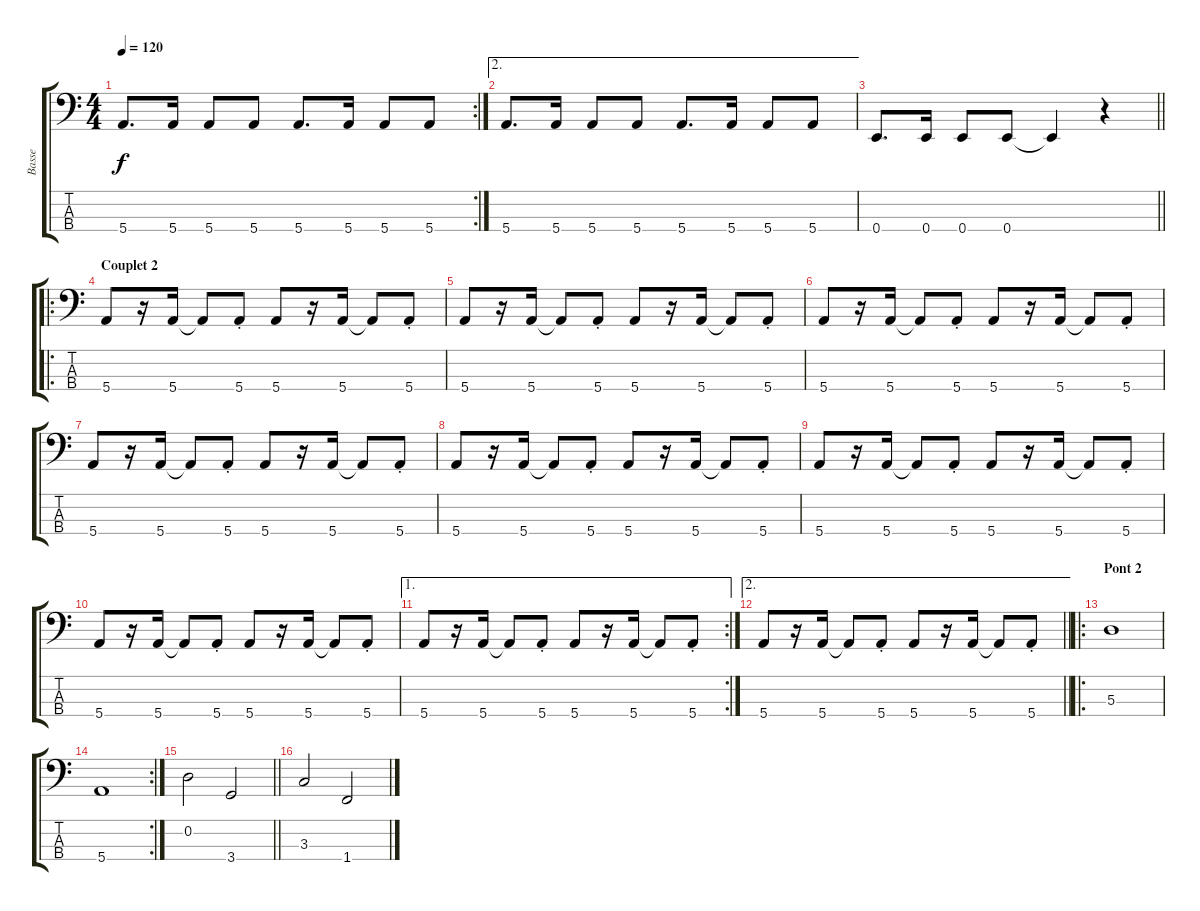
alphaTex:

\track ("Basse" "Basse") {instrument electricbassfinger}
\staff {score tabs}
\tuning (G2 D2 A1 E1) {hide}
\rc 2
\ts (4 4)
\tempo 120
\clef f4
\ks c
5.4.8{d dy f} 5.4.16 5.4.8 5.4.8 5.4.8{d} 5.4.16 5.4.8 5.4.8 |
\ae 2
5.4.8{d} 5.4.16 5.4.8 5.4.8 5.4.8{d} 5.4.16 5.4.8 5.4.8 |
\barLineRight lightlight
0.4.8{d} 0.4.16 0.4.8 0.4.8 0.4{t}.4 r.4 |
\ro
\section ("" "Couplet 2")
5.4.8 r.16 5.4.16 5.4{t}.8 5.4{st}.8 5.4.8 r.16 5.4.16 5.4{t}.8 5.4{st}.8 |
5.4.8 r.16 5.4.16 5.4{t}.8 5.4{st}.8 5.4.8 r.16 5.4.16 5.4{t}.8 5.4{st}.8 |
5.4.8 r.16 5.4.16 5.4{t}.8 5.4{st}.8 5.4.8 r.16 5.4.16 5.4{t}.8 5.4{st}.8 |
5.4.8 r.16 5.4.16 5.4{t}.8 5.4{st}.8 5.4.8 r.16 5.4.16 5.4{t}.8 5.4{st}.8 |
5.4.8 r.16 5.4.16 5.4{t}.8 5.4{st}.8 5.4.8 r.16 5.4.16 5.4{t}.8 5.4{st}.8 |
5.4.8 r.16 5.4.16 5.4{t}.8 5.4{st}.8 5.4.8 r.16 5.4.16 5.4{t}.8 5.4{st}.8 |
5.4.8 r.16 5.4.16 5.4{t}.8 5.4{st}.8 5.4.8 r.16 5.4.16 5.4{t}.8 5.4{st}.8 |
\ae 1
\rc 2
5.4.8 r.16 5.4.16 5.4{t}.8 5.4{st}.8 5.4.8 r.16 5.4.16 5.4{t}.8 5.4{st}.8 |
\ae 2
\barLineRight lightlight
5.4.8 r.16 5.4.16 5.4{t}.8 5.4{st}.8 5.4.8 r.16 5.4.16 5.4{t}.8 5.4{st}.8 |
\ro
\section ("" "Pont 2")
5.3.1 |
\rc 2
5.4.1 |
\barLineRight lightlight
0.2.2 3.4.2 |
3.3.2 1.4.2
